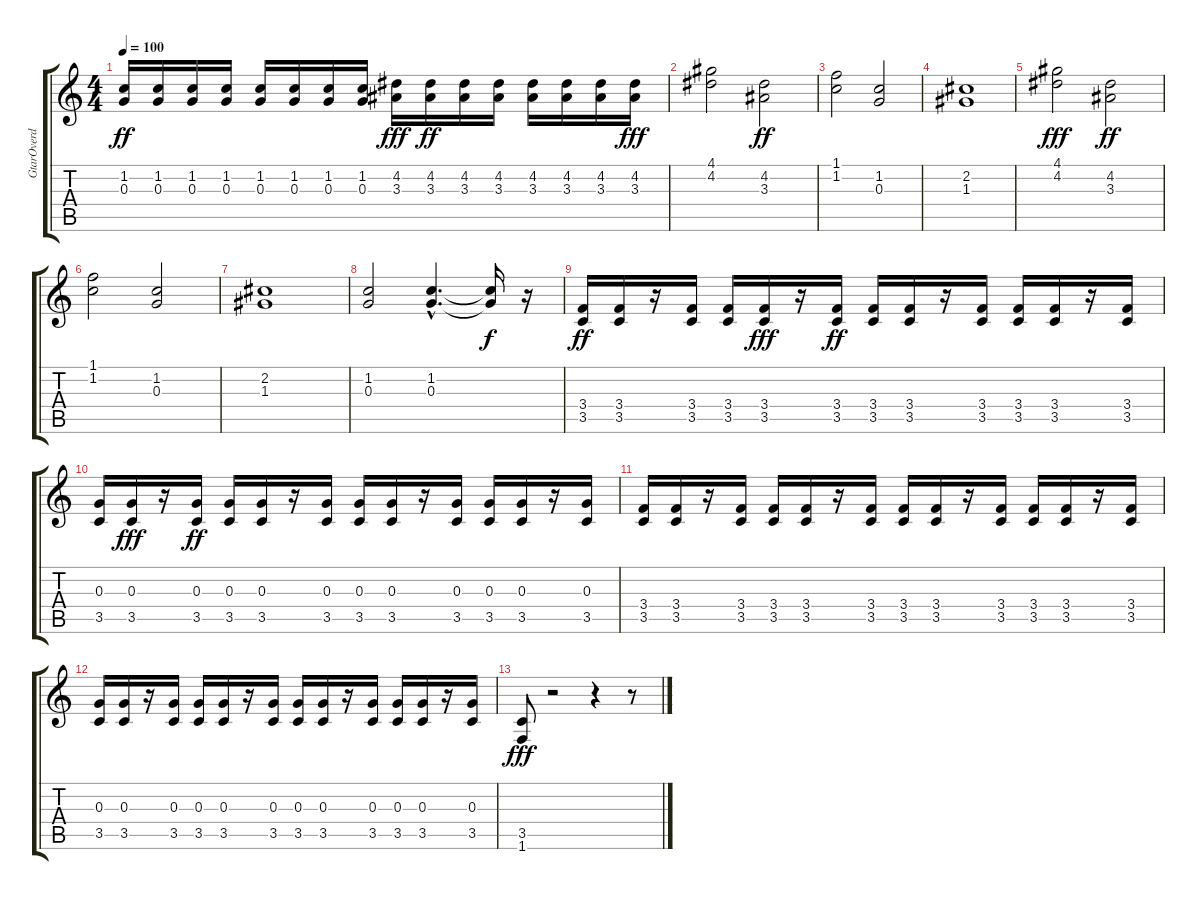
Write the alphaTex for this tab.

\track ("GtarOverd" "GtarOverd") {instrument overdrivenguitar}
\staff {score tabs}
\tuning (E4 B3 G3 D3 A2 E2) {hide}
\ts (4 4)
\tempo 100
\clef g2
\ks c
(1.2 0.3).16{dy ff} (1.2 0.3).16 (1.2 0.3).16 (1.2 0.3).16 (1.2 0.3).16 (1.2 0.3).16 (1.2 0.3).16 (1.2 0.3).16 (4.2 3.3).16{dy fff} (4.2 3.3).16{dy ff} (4.2 3.3).16 (4.2 3.3).16 (4.2 3.3).16 (4.2 3.3).16 (4.2 3.3).16 (4.2 3.3).16{dy fff} |
(4.1 4.2).2 (4.2 3.3).2{dy ff} |
(1.1 1.2).2 (1.2 0.3).2 |
(2.2 1.3).1 |
(4.1 4.2).2{dy fff} (4.2 3.3).2{dy ff} |
(1.1 1.2).2 (1.2 0.3).2 |
(2.2 1.3).1 |
(1.2 0.3).2 (1.2{hac} 0.3{hac}).4{d} (1.2{t} 0.3{t}).16{dy f} r.16 |
(3.4 3.5).16{dy ff} (3.4 3.5).16 r.16 (3.4 3.5).16 (3.4 3.5).16 (3.4 3.5).16{dy fff} r.16 (3.4 3.5).16{dy ff} (3.4 3.5).16 (3.4 3.5).16 r.16 (3.4 3.5).16 (3.4 3.5).16 (3.4 3.5).16 r.16 (3.4 3.5).16 |
(0.3 3.5).16 (0.3 3.5).16{dy fff} r.16 (0.3 3.5).16{dy ff} (0.3 3.5).16 (0.3 3.5).16 r.16 (0.3 3.5).16 (0.3 3.5).16 (0.3 3.5).16 r.16 (0.3 3.5).16 (0.3 3.5).16 (0.3 3.5).16 r.16 (0.3 3.5).16 |
(3.4 3.5).16 (3.4 3.5).16 r.16 (3.4 3.5).16 (3.4 3.5).16 (3.4 3.5).16 r.16 (3.4 3.5).16 (3.4 3.5).16 (3.4 3.5).16 r.16 (3.4 3.5).16 (3.4 3.5).16 (3.4 3.5).16 r.16 (3.4 3.5).16 |
(0.3 3.5).16 (0.3 3.5).16 r.16 (0.3 3.5).16 (0.3 3.5).16 (0.3 3.5).16 r.16 (0.3 3.5).16 (0.3 3.5).16 (0.3 3.5).16 r.16 (0.3 3.5).16 (0.3 3.5).16 (0.3 3.5).16 r.16 (0.3 3.5).16 |
(3.5 1.6).8{dy fff} r.2 r.4 r.8
